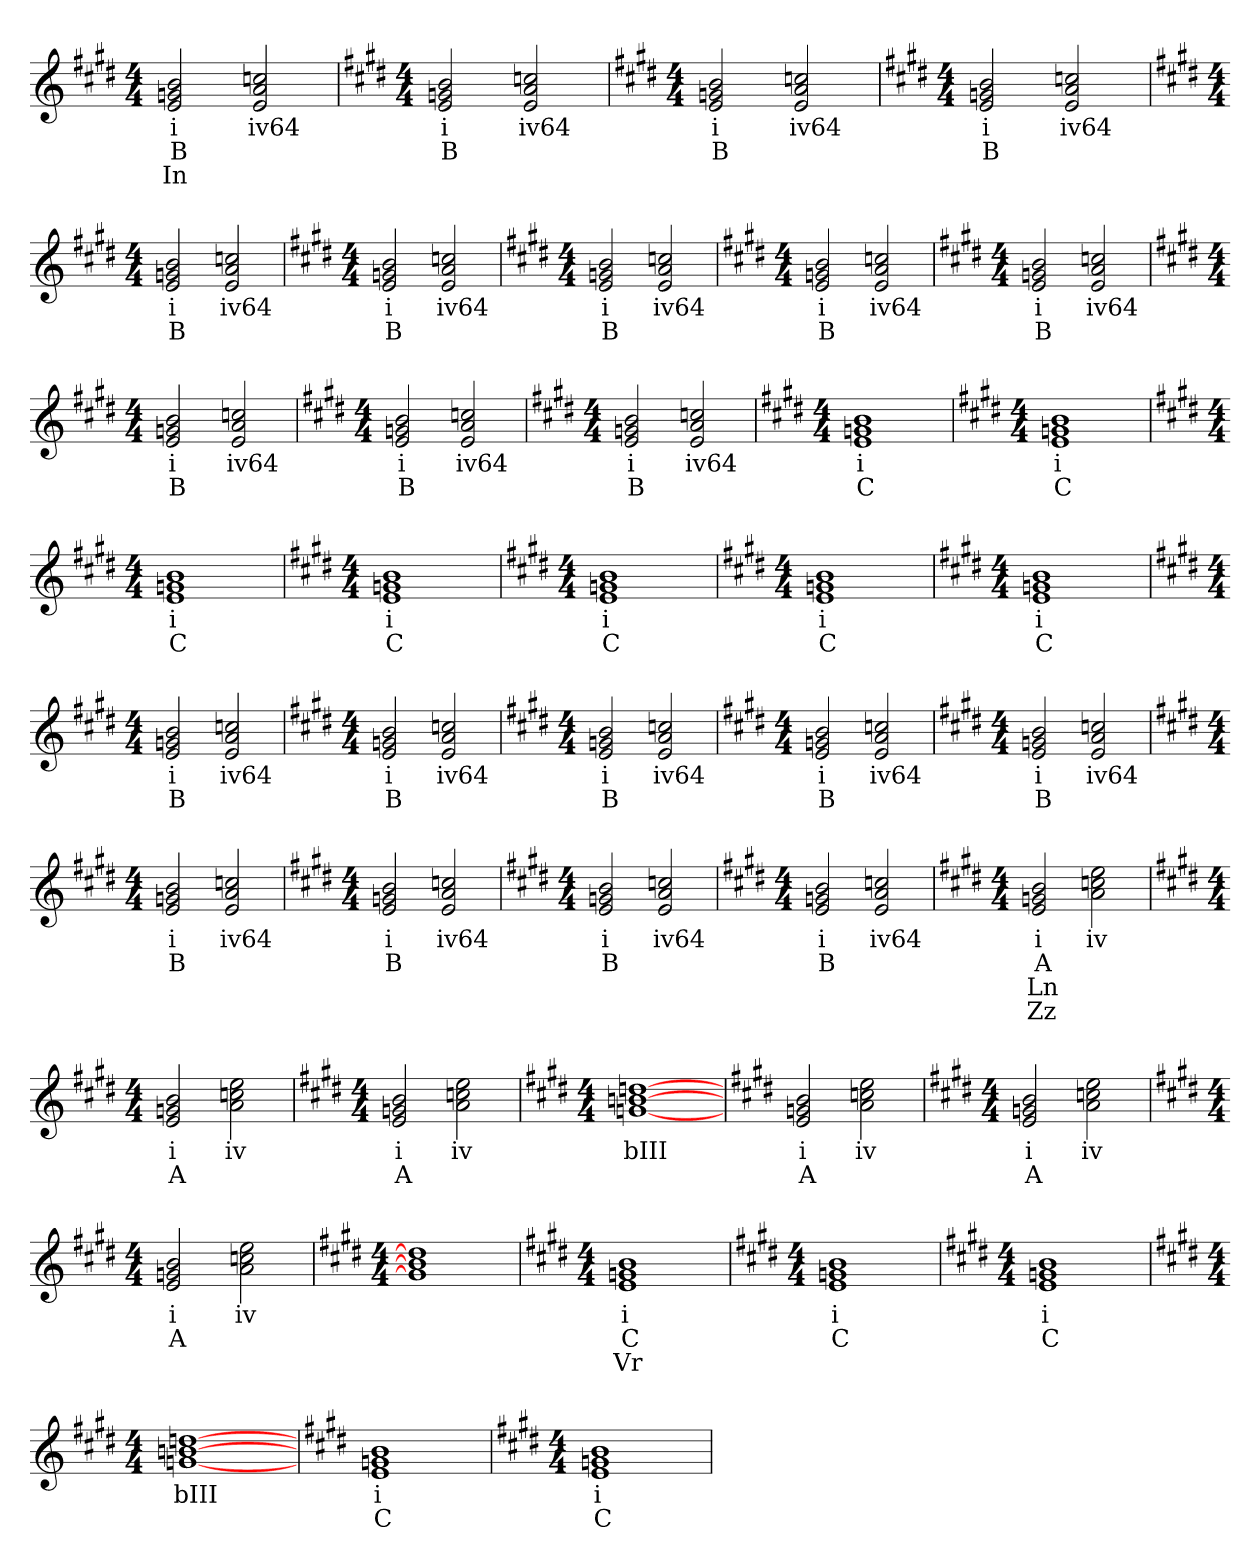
**kern	**text	**text	**text	**text
*part1	*part1	*part1	*part1	*part1
*staff1	*staff1	*staff1	*staff1	*staff1
*k[f#c#g#d#]	*	*	*	*
*E:	*	*	*	*
*M4/4	*	*	*	*
=	=	=	=	=
2e 2gn 2b	i	B	In	.
2e 2a 2ccn	iv64	.	.	.
=	=	=	=	=
*k[f#c#g#d#]	*	*	*	*
*E:	*	*	*	*
*M4/4	*	*	*	*
2e 2gn 2b	i	B	.	.
2e 2a 2ccn	iv64	.	.	.
=	=	=	=	=
*k[f#c#g#d#]	*	*	*	*
*E:	*	*	*	*
*M4/4	*	*	*	*
2e 2gn 2b	i	B	.	.
2e 2a 2ccn	iv64	.	.	.
=	=	=	=	=
*k[f#c#g#d#]	*	*	*	*
*E:	*	*	*	*
*M4/4	*	*	*	*
2e 2gn 2b	i	B	.	.
2e 2a 2ccn	iv64	.	.	.
=	=	=	=	=
*k[f#c#g#d#]	*	*	*	*
*E:	*	*	*	*
*M4/4	*	*	*	*
2e 2gn 2b	i	B	.	.
2e 2a 2ccn	iv64	.	.	.
=	=	=	=	=
*k[f#c#g#d#]	*	*	*	*
*E:	*	*	*	*
*M4/4	*	*	*	*
2e 2gn 2b	i	B	.	.
2e 2a 2ccn	iv64	.	.	.
=	=	=	=	=
*k[f#c#g#d#]	*	*	*	*
*E:	*	*	*	*
*M4/4	*	*	*	*
2e 2gn 2b	i	B	.	.
2e 2a 2ccn	iv64	.	.	.
=	=	=	=	=
*k[f#c#g#d#]	*	*	*	*
*E:	*	*	*	*
*M4/4	*	*	*	*
2e 2gn 2b	i	B	.	.
2e 2a 2ccn	iv64	.	.	.
=	=	=	=	=
*k[f#c#g#d#]	*	*	*	*
*E:	*	*	*	*
*M4/4	*	*	*	*
2e 2gn 2b	i	B	.	.
2e 2a 2ccn	iv64	.	.	.
=	=	=	=	=
*k[f#c#g#d#]	*	*	*	*
*E:	*	*	*	*
*M4/4	*	*	*	*
2e 2gn 2b	i	B	.	.
2e 2a 2ccn	iv64	.	.	.
=	=	=	=	=
*k[f#c#g#d#]	*	*	*	*
*E:	*	*	*	*
*M4/4	*	*	*	*
2e 2gn 2b	i	B	.	.
2e 2a 2ccn	iv64	.	.	.
=	=	=	=	=
*k[f#c#g#d#]	*	*	*	*
*E:	*	*	*	*
*M4/4	*	*	*	*
2e 2gn 2b	i	B	.	.
2e 2a 2ccn	iv64	.	.	.
=	=	=	=	=
*k[f#c#g#d#]	*	*	*	*
*E:	*	*	*	*
*M4/4	*	*	*	*
1e 1gn 1b	i	C	.	.
=	=	=	=	=
*k[f#c#g#d#]	*	*	*	*
*E:	*	*	*	*
*M4/4	*	*	*	*
1e 1gn 1b	i	C	.	.
=	=	=	=	=
*k[f#c#g#d#]	*	*	*	*
*E:	*	*	*	*
*M4/4	*	*	*	*
1e 1gn 1b	i	C	.	.
=	=	=	=	=
*k[f#c#g#d#]	*	*	*	*
*E:	*	*	*	*
*M4/4	*	*	*	*
1e 1gn 1b	i	C	.	.
=	=	=	=	=
*k[f#c#g#d#]	*	*	*	*
*E:	*	*	*	*
*M4/4	*	*	*	*
1e 1gn 1b	i	C	.	.
=	=	=	=	=
*k[f#c#g#d#]	*	*	*	*
*E:	*	*	*	*
*M4/4	*	*	*	*
1e 1gn 1b	i	C	.	.
=	=	=	=	=
*k[f#c#g#d#]	*	*	*	*
*E:	*	*	*	*
*M4/4	*	*	*	*
1e 1gn 1b	i	C	.	.
=	=	=	=	=
*k[f#c#g#d#]	*	*	*	*
*E:	*	*	*	*
*M4/4	*	*	*	*
2e 2gn 2b	i	B	.	.
2e 2a 2ccn	iv64	.	.	.
=	=	=	=	=
*k[f#c#g#d#]	*	*	*	*
*E:	*	*	*	*
*M4/4	*	*	*	*
2e 2gn 2b	i	B	.	.
2e 2a 2ccn	iv64	.	.	.
=	=	=	=	=
*k[f#c#g#d#]	*	*	*	*
*E:	*	*	*	*
*M4/4	*	*	*	*
2e 2gn 2b	i	B	.	.
2e 2a 2ccn	iv64	.	.	.
=	=	=	=	=
*k[f#c#g#d#]	*	*	*	*
*E:	*	*	*	*
*M4/4	*	*	*	*
2e 2gn 2b	i	B	.	.
2e 2a 2ccn	iv64	.	.	.
=	=	=	=	=
*k[f#c#g#d#]	*	*	*	*
*E:	*	*	*	*
*M4/4	*	*	*	*
2e 2gn 2b	i	B	.	.
2e 2a 2ccn	iv64	.	.	.
=	=	=	=	=
*k[f#c#g#d#]	*	*	*	*
*E:	*	*	*	*
*M4/4	*	*	*	*
2e 2gn 2b	i	B	.	.
2e 2a 2ccn	iv64	.	.	.
=	=	=	=	=
*k[f#c#g#d#]	*	*	*	*
*E:	*	*	*	*
*M4/4	*	*	*	*
2e 2gn 2b	i	B	.	.
2e 2a 2ccn	iv64	.	.	.
=	=	=	=	=
*k[f#c#g#d#]	*	*	*	*
*E:	*	*	*	*
*M4/4	*	*	*	*
2e 2gn 2b	i	B	.	.
2e 2a 2ccn	iv64	.	.	.
=	=	=	=	=
*k[f#c#g#d#]	*	*	*	*
*E:	*	*	*	*
*M4/4	*	*	*	*
2e 2gn 2b	i	B	.	.
2e 2a 2ccn	iv64	.	.	.
=	=	=	=	=
*k[f#c#g#d#]	*	*	*	*
*E:	*	*	*	*
*M4/4	*	*	*	*
2e 2gn 2b	i	A	Ln	Zz
2a 2ccn 2ee	iv	.	.	.
=	=	=	=	=
*k[f#c#g#d#]	*	*	*	*
*E:	*	*	*	*
*M4/4	*	*	*	*
2e 2gn 2b	i	A	.	.
2a 2ccn 2ee	iv	.	.	.
=	=	=	=	=
*k[f#c#g#d#]	*	*	*	*
*E:	*	*	*	*
*M4/4	*	*	*	*
2e 2gn 2b	i	A	.	.
2a 2ccn 2ee	iv	.	.	.
=	=	=	=	=
*k[f#c#g#d#]	*	*	*	*
*E:	*	*	*	*
*M4/4	*	*	*	*
[1gn [1bn [1ddn	bIII	.	.	.
=	=	=	=	=
*k[f#c#g#d#]	*	*	*	*
*E:	*	*	*	*
2e 2gn 2b	i	A	.	.
2a 2ccn 2ee	iv	.	.	.
=	=	=	=	=
*k[f#c#g#d#]	*	*	*	*
*E:	*	*	*	*
*M4/4	*	*	*	*
2e 2gn 2b	i	A	.	.
2a 2ccn 2ee	iv	.	.	.
=	=	=	=	=
*k[f#c#g#d#]	*	*	*	*
*E:	*	*	*	*
*M4/4	*	*	*	*
2e 2gn 2b	i	A	.	.
2a 2ccn 2ee	iv	.	.	.
=	=	=	=	=
*k[f#c#g#d#]	*	*	*	*
*E:	*	*	*	*
*M4/4	*	*	*	*
1gn] 1bn] 1ddn]	.	.	.	.
=	=	=	=	=
*k[f#c#g#d#]	*	*	*	*
*E:	*	*	*	*
*M4/4	*	*	*	*
1e 1gn 1b	i	C	Vr	.
=	=	=	=	=
*k[f#c#g#d#]	*	*	*	*
*E:	*	*	*	*
*M4/4	*	*	*	*
1e 1gn 1b	i	C	.	.
=	=	=	=	=
*k[f#c#g#d#]	*	*	*	*
*E:	*	*	*	*
*M4/4	*	*	*	*
1e 1gn 1b	i	C	.	.
=	=	=	=	=
*k[f#c#g#d#]	*	*	*	*
*E:	*	*	*	*
*M4/4	*	*	*	*
[1gn [1bn [1ddn	bIII	.	.	.
=	=	=	=	=
*k[f#c#g#d#]	*	*	*	*
*E:	*	*	*	*
1e 1gn 1b	i	C	.	.
=	=	=	=	=
*k[f#c#g#d#]	*	*	*	*
*E:	*	*	*	*
*M4/4	*	*	*	*
1e 1gn 1b	i	C	.	.
=	=	=	=	=
*-	*-	*-	*-	*-
